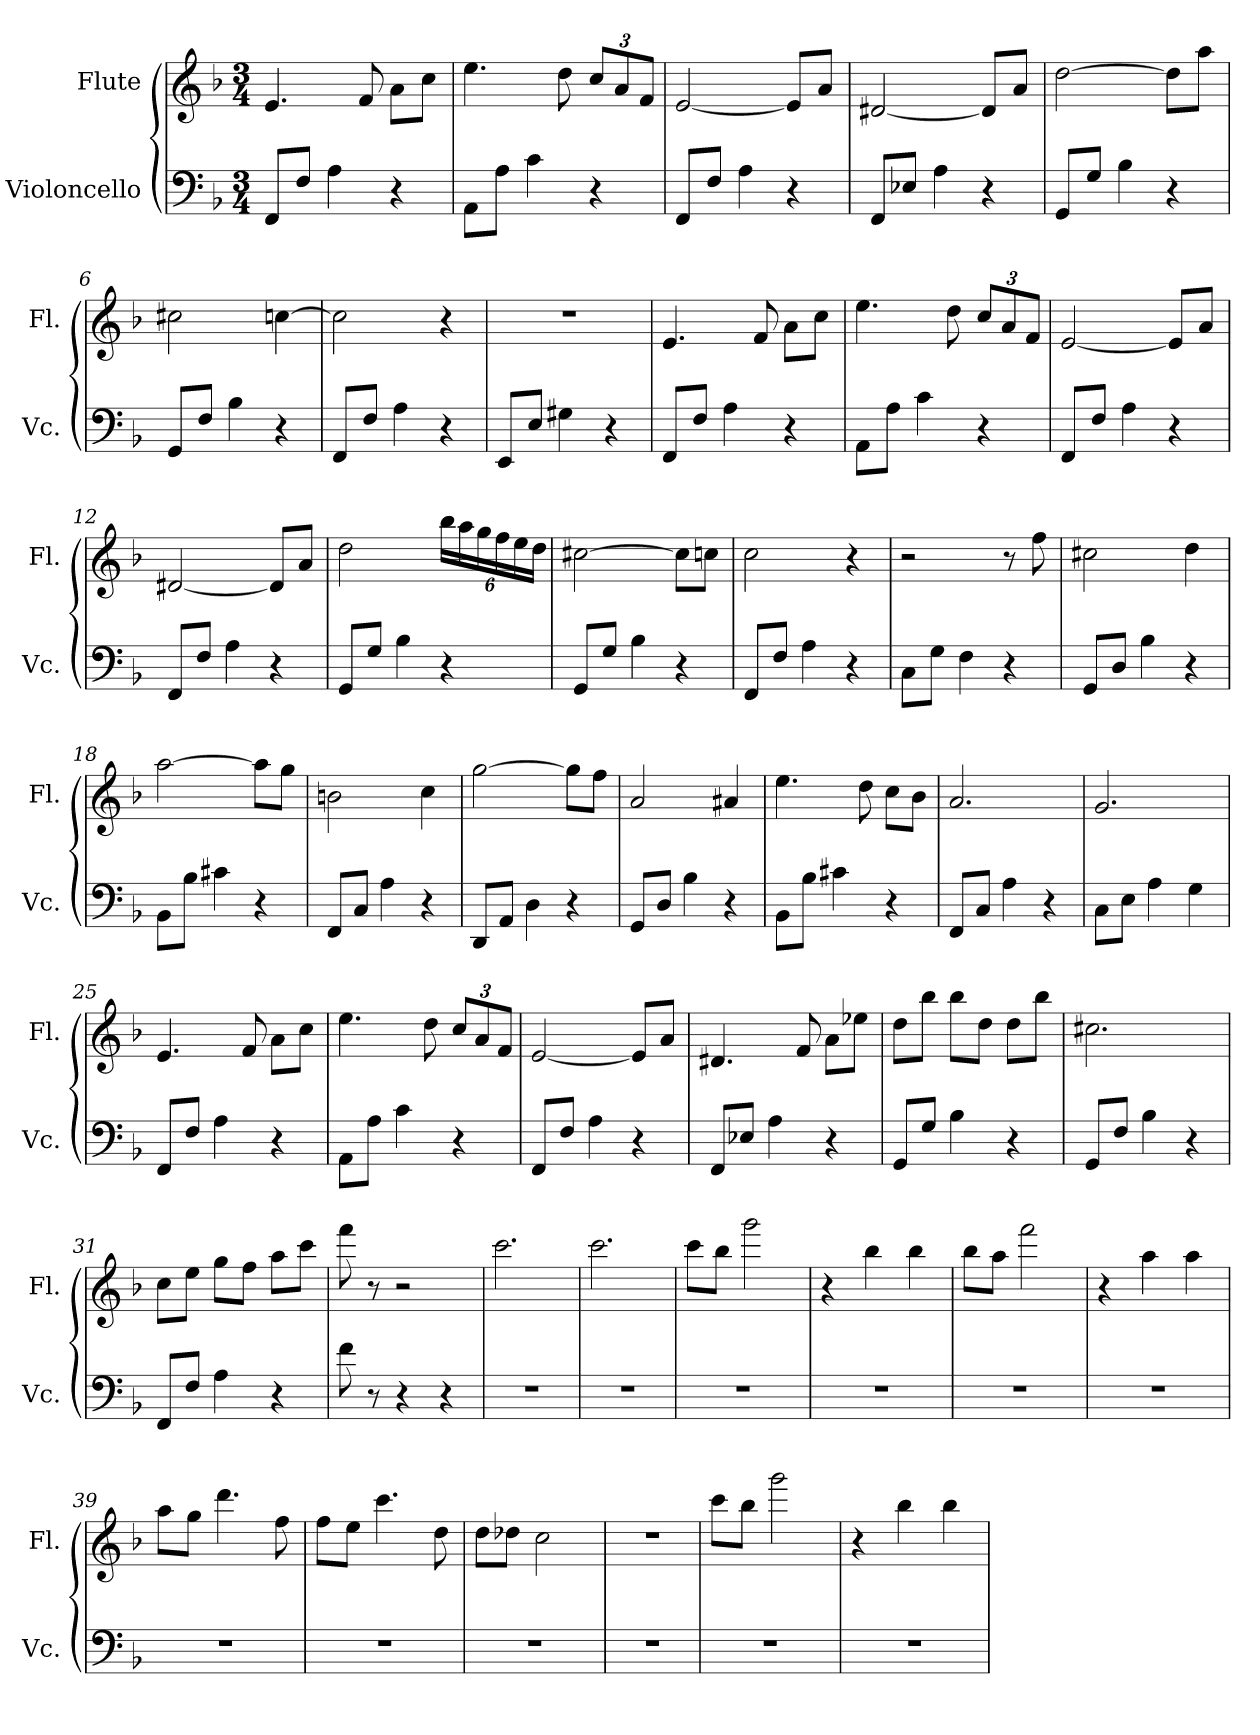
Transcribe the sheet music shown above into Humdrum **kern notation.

**kern	**kern
*part2	*part1
*staff2	*staff1
*I"Violoncello	*I"Flute
*I'Vc.	*I'Fl.
*clefF4	*clefG2
*k[b-]	*k[b-]
*M3/4	*M3/4
*MM140	*MM140
=1	=1
8FF/L	4.e/
8F/J	.
4A\	.
.	8f/
4r	8a\L
.	8cc\J
=2	=2
8AA\L	4.ee\
8A\J	.
4c\	.
.	8dd\
*	*Xbrackettup
4r	12cc/L
.	12a/
.	12f/J
=3	=3
8FF/L	[2e/
8F/J	.
4A\	.
4r	8e/L]
.	8a/J
=4	=4
8FF/L	[2d#X/
8E-X/J	.
4A\	.
4r	8d#/L]
.	8a/J
=5	=5
8GG/L	[2dd\
8G/J	.
4B-\	.
4r	8dd\L]
.	8aa\J
=6	=6
8GG/L	2cc#X\
8F/J	.
4B-\	.
4r	[4ccn\
=7	=7
8FF/L	2cc\]
8F/J	.
4A\	.
4r	4r
!!LO:LB:g=z
=8	=8
8EE/L	2.r
8E/J	.
4G#X\	.
4r	.
=9	=9
8FF/L	4.e/
8F/J	.
4A\	.
.	8f/
4r	8a\L
.	8cc\J
=10	=10
8AA\L	4.ee\
8A\J	.
4c\	.
.	8dd\
4r	12cc/L
.	12a/
.	12f/J
=11	=11
8FF/L	[2e/
8F/J	.
4A\	.
4r	8e/L]
.	8a/J
=12	=12
8FF/L	[2d#X/
8F/J	.
4A\	.
4r	8d#/L]
.	8a/J
=13	=13
8GG/L	2dd\
8G/J	.
4B-\	.
4r	24bb-\LL
.	24aa\
.	24gg\
.	24ff\
.	24ee\
.	24dd\JJ
!!LO:LB:g=z
=14	=14
8GG/L	[2cc#X\
8G/J	.
4B-\	.
4r	8cc#\L]
.	8ccn\J
=15	=15
8FF/L	2cc\
8F/J	.
4A\	.
4r	4r
=16	=16
8C\L	2r
8G\J	.
4F\	.
4r	8r
.	8ff\
=17	=17
8GG/L	2cc#X\
8D/J	.
4B-\	.
4r	4dd\
=18	=18
8BB-\L	[2aa\
8B-\J	.
4c#X\	.
4r	8aa\L]
.	8gg\J
=19	=19
8FF/L	2bn\
8C/J	.
4A\	.
4r	4cc\
=20	=20
8DD/L	[2gg\
8AA/J	.
4D\	.
4r	8gg\L]
.	8ff\J
=21	=21
8GG/L	2a/
8D/J	.
4B-\	.
4r	4a#X/
!!LO:LB:g=z
=22	=22
8BB-\L	4.ee\
8B-\J	.
4c#X\	.
.	8dd\
4r	8cc\L
.	8b-\J
=23	=23
8FF/L	2.a/
8C/J	.
4A\	.
4r	.
=24	=24
8C\L	2.g/
8E\J	.
4A\	.
4G\	.
=25	=25
8FF/L	4.e/
8F/J	.
4A\	.
.	8f/
4r	8a\L
.	8cc\J
=26	=26
8AA\L	4.ee\
8A\J	.
4c\	.
.	8dd\
4r	12cc/L
.	12a/
.	12f/J
=27	=27
8FF/L	[2e/
8F/J	.
4A\	.
4r	8e/L]
.	8a/J
=28	=28
8FF/L	4.d#X/
8E-X/J	.
4A\	.
.	8f/
4r	8a\L
.	8ee-X\J
!!LO:LB:g=z
=29	=29
8GG/L	8dd\L
8G/J	8bb-\J
4B-\	8bb-\L
.	8dd\J
4r	8dd\L
.	8bb-\J
=30	=30
8GG/L	2.cc#X\
8F/J	.
4B-\	.
4r	.
=31	=31
8FF/L	8cc\L
8F/J	8ee\J
4A\	8gg\L
.	8ff\J
4r	8aa\L
.	8ccc\J
=32	=32
8f\	8fff\
8r	8r
4r	2r
4r	.
=33	=33
2.r	2.ccc\
=34	=34
2.r	2.ccc\
=35	=35
2.r	8ccc\L
.	8bb-\J
.	2ggg\
=36	=36
2.r	4r
.	4bb-\
.	4bb-\
=37	=37
2.r	8bb-\L
.	8aa\J
.	2fff\
=38	=38
2.r	4r
.	4aa\
.	4aa\
!!LO:PB:g=z
=39	=39
2.r	8aa\L
.	8gg\J
.	4.ddd\
.	8ff\
=40	=40
2.r	8ff\L
.	8ee\J
.	4.ccc\
.	8dd\
=41	=41
2.r	8dd\L
.	8dd-X\J
.	2cc\
=42	=42
2.r	2.r
=43	=43
2.r	8ccc\L
.	8bb-\J
.	2ggg\
=44	=44
2.r	4r
.	4bb-\
.	4bb-\
=	=
*-	*-
